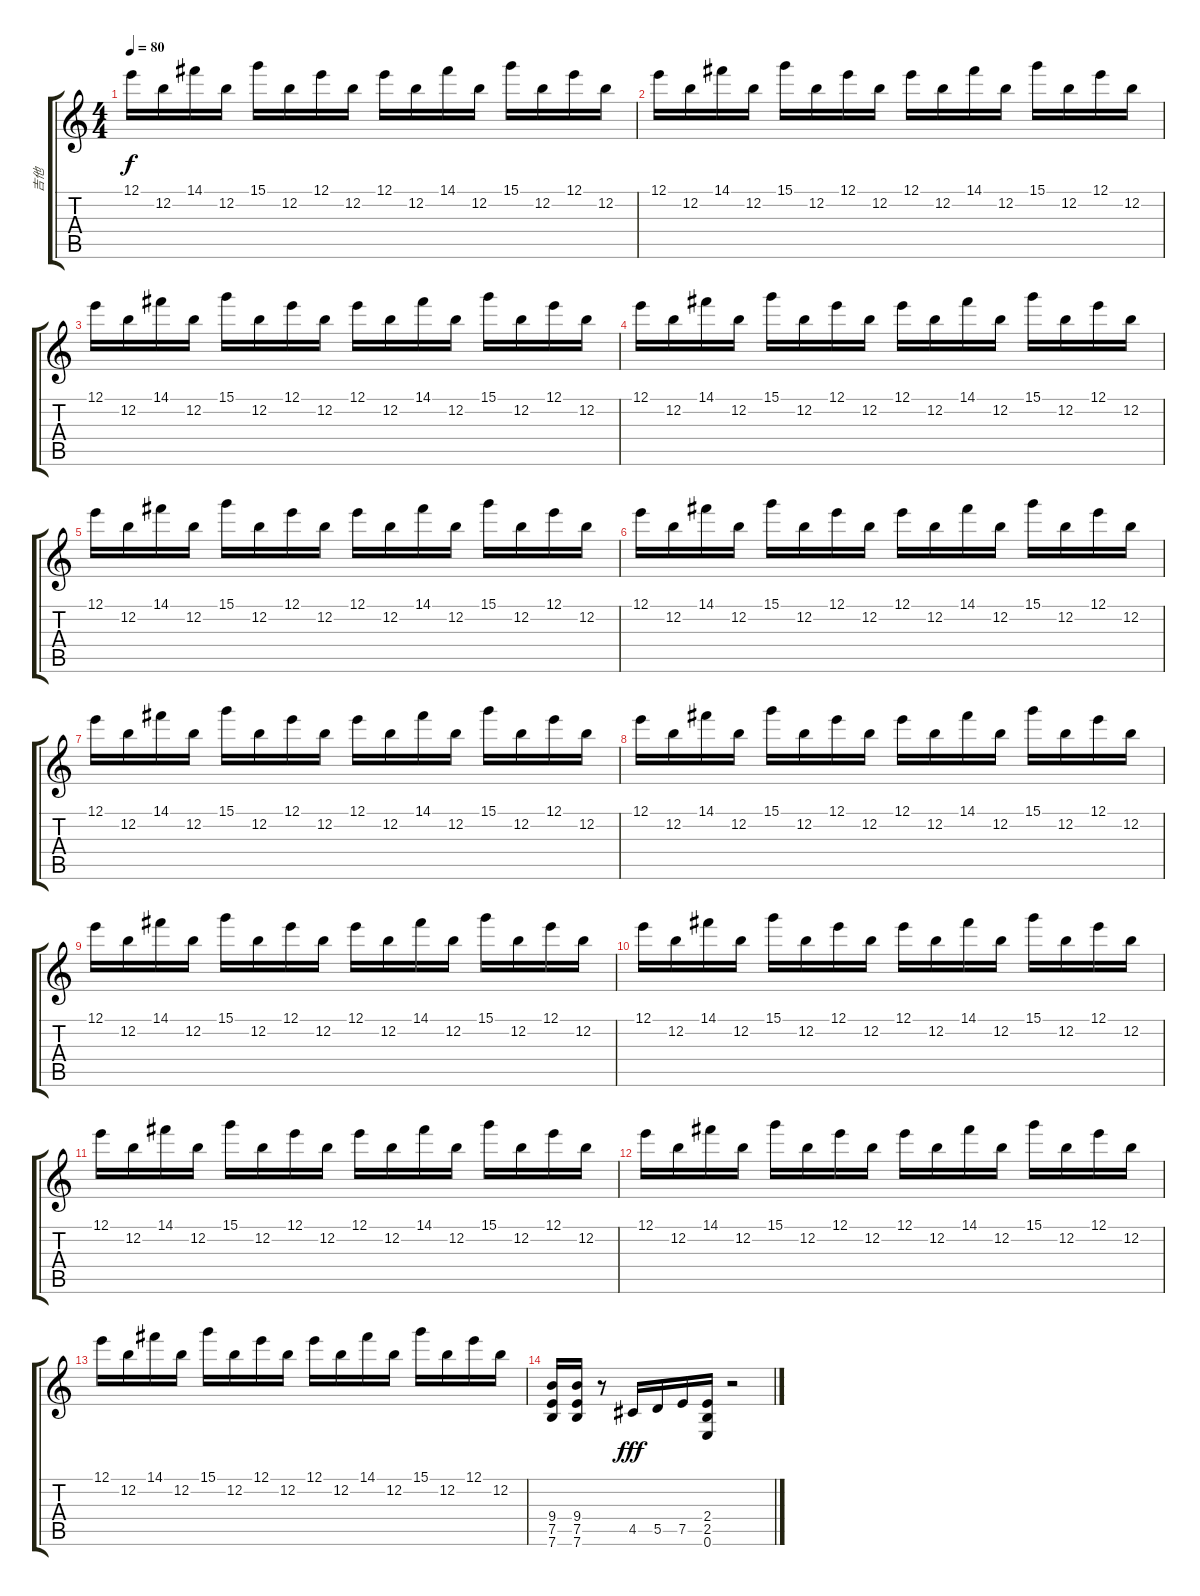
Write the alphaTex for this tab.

\track ("吉他" "吉他") {instrument distortionguitar}
\staff {score tabs}
\tuning (E4 B3 G3 D3 A2 E2) {hide}
\ts (4 4)
\tempo 80
\clef g2
\ks c
12.1.16{dy f} 12.2.16 14.1.16 12.2.16 15.1.16 12.2.16 12.1.16 12.2.16 12.1.16 12.2.16 14.1.16 12.2.16 15.1.16 12.2.16 12.1.16 12.2.16 |
12.1.16 12.2.16 14.1.16 12.2.16 15.1.16 12.2.16 12.1.16 12.2.16 12.1.16 12.2.16 14.1.16 12.2.16 15.1.16 12.2.16 12.1.16 12.2.16 |
12.1.16 12.2.16 14.1.16 12.2.16 15.1.16 12.2.16 12.1.16 12.2.16 12.1.16 12.2.16 14.1.16 12.2.16 15.1.16 12.2.16 12.1.16 12.2.16 |
12.1.16 12.2.16 14.1.16 12.2.16 15.1.16 12.2.16 12.1.16 12.2.16 12.1.16 12.2.16 14.1.16 12.2.16 15.1.16 12.2.16 12.1.16 12.2.16 |
12.1.16 12.2.16 14.1.16 12.2.16 15.1.16 12.2.16 12.1.16 12.2.16 12.1.16 12.2.16 14.1.16 12.2.16 15.1.16 12.2.16 12.1.16 12.2.16 |
12.1.16{volume 8} 12.2.16 14.1.16 12.2.16 15.1.16 12.2.16 12.1.16 12.2.16 12.1.16 12.2.16 14.1.16 12.2.16 15.1.16 12.2.16 12.1.16 12.2.16 |
12.1.16 12.2.16 14.1.16 12.2.16 15.1.16 12.2.16 12.1.16 12.2.16 12.1.16 12.2.16 14.1.16 12.2.16 15.1.16 12.2.16 12.1.16 12.2.16 |
12.1.16 12.2.16 14.1.16 12.2.16 15.1.16 12.2.16 12.1.16 12.2.16 12.1.16 12.2.16 14.1.16 12.2.16 15.1.16 12.2.16 12.1.16 12.2.16 |
12.1.16 12.2.16 14.1.16 12.2.16 15.1.16 12.2.16 12.1.16 12.2.16 12.1.16 12.2.16 14.1.16 12.2.16 15.1.16 12.2.16 12.1.16 12.2.16 |
12.1.16{volume 8} 12.2.16 14.1.16 12.2.16 15.1.16 12.2.16 12.1.16 12.2.16 12.1.16 12.2.16 14.1.16 12.2.16 15.1.16 12.2.16 12.1.16 12.2.16 |
12.1.16 12.2.16 14.1.16 12.2.16 15.1.16 12.2.16 12.1.16 12.2.16 12.1.16 12.2.16 14.1.16 12.2.16 15.1.16 12.2.16 12.1.16 12.2.16 |
12.1.16 12.2.16 14.1.16 12.2.16 15.1.16 12.2.16 12.1.16 12.2.16 12.1.16 12.2.16 14.1.16 12.2.16 15.1.16 12.2.16 12.1.16 12.2.16 |
12.1.16 12.2.16 14.1.16 12.2.16 15.1.16 12.2.16 12.1.16 12.2.16 12.1.16 12.2.16 14.1.16 12.2.16 15.1.16 12.2.16 12.1.16 12.2.16 |
(9.4 7.5 7.6).16{volume 14} (9.4 7.5 7.6).16 r.8 4.5.16{dy fff} 5.5.16 7.5.16 (2.4 2.5 0.6).16 r.2
